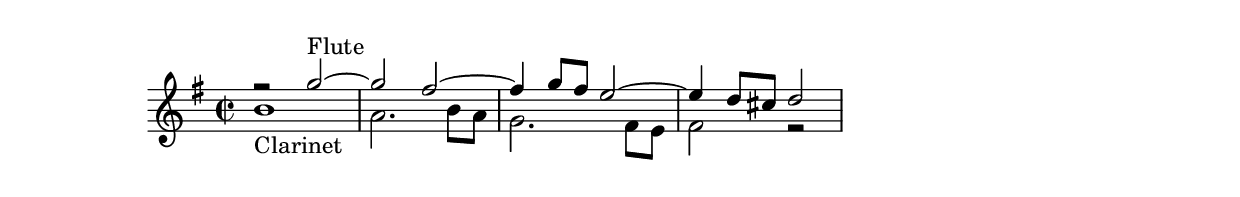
%% Do not edit this file; it is auto-generated from LSR http://lsr.dsi.unimi.it
%% This file is in the public domain.
\version "2.11.53"

\header {
  lsrtags = "contexts-and-engravers, midi"

  texidoces = "
Al producir una salida MIDI, el comportamiento predeterminado es
que cada pentagrama representa un canal MIDI, con todas las voces
de dicho pentagrama mezcladas.  Esto reduce al mínimo el riesgo de
que se agote el número de canales MIDI disponibles, pues existe un
máximo de 16 canales por pista.

Sin embargo, cuando se traslada el interpretador
@code{Staff_performer} al contexto @code{Voice}, cada voz de un
pentagrama puede tener su propio canal MIDI, como se muestra en el
siguiente ejemplo: a pesar de estar sobre el mismo pentagrama, se
crean dos canales MIDI, cada uno con un @code{midiInstrument}
distinto.

"
  doctitlees = "Modificar la salida MIDI para que tenga un canal por cada voz"

  texidoc = "
When outputting MIDI, the default behavior is for each staff to
represent one MIDI channel, with all the voices on a staff amalgamated.
This minimizes the risk of running out of MIDI channels, since there
are only 16 available per track.

However, by moving the @code{Staff_performer} to the @code{Voice}
context, each voice on a staff can have its own MIDI channel, as is
demonstrated by the following example: despite being on the same staff,
two MIDI channels are created, each with a different
@code{midiInstrument}. 

"
  doctitle = "Changing MIDI output to one channel per voice"
} % begin verbatim
\score {
  \new Staff <<
    \new Voice \relative c''' {
      \set midiInstrument = #"flute"
      \voiceOne
      \key g \major
      \time 2/2
      r2 g-"Flute" ~
      g fis ~
      fis4 g8 fis e2 ~
      e4 d8 cis d2
    }
    \new Voice \relative c'' {
      \set midiInstrument = #"clarinet"
      \voiceTwo
      b1-"Clarinet"
      a2. b8 a
      g2. fis8 e
      fis2 r
    }
  >>
  \layout { }
  \midi {
    \context {
      \Staff
      \remove "Staff_performer"
    }
    \context {
      \Voice
      \consists "Staff_performer"      
    }
    \context {
      \Score
      tempoWholesPerMinute = #(ly:make-moment 72 2)
    }
  }
}
